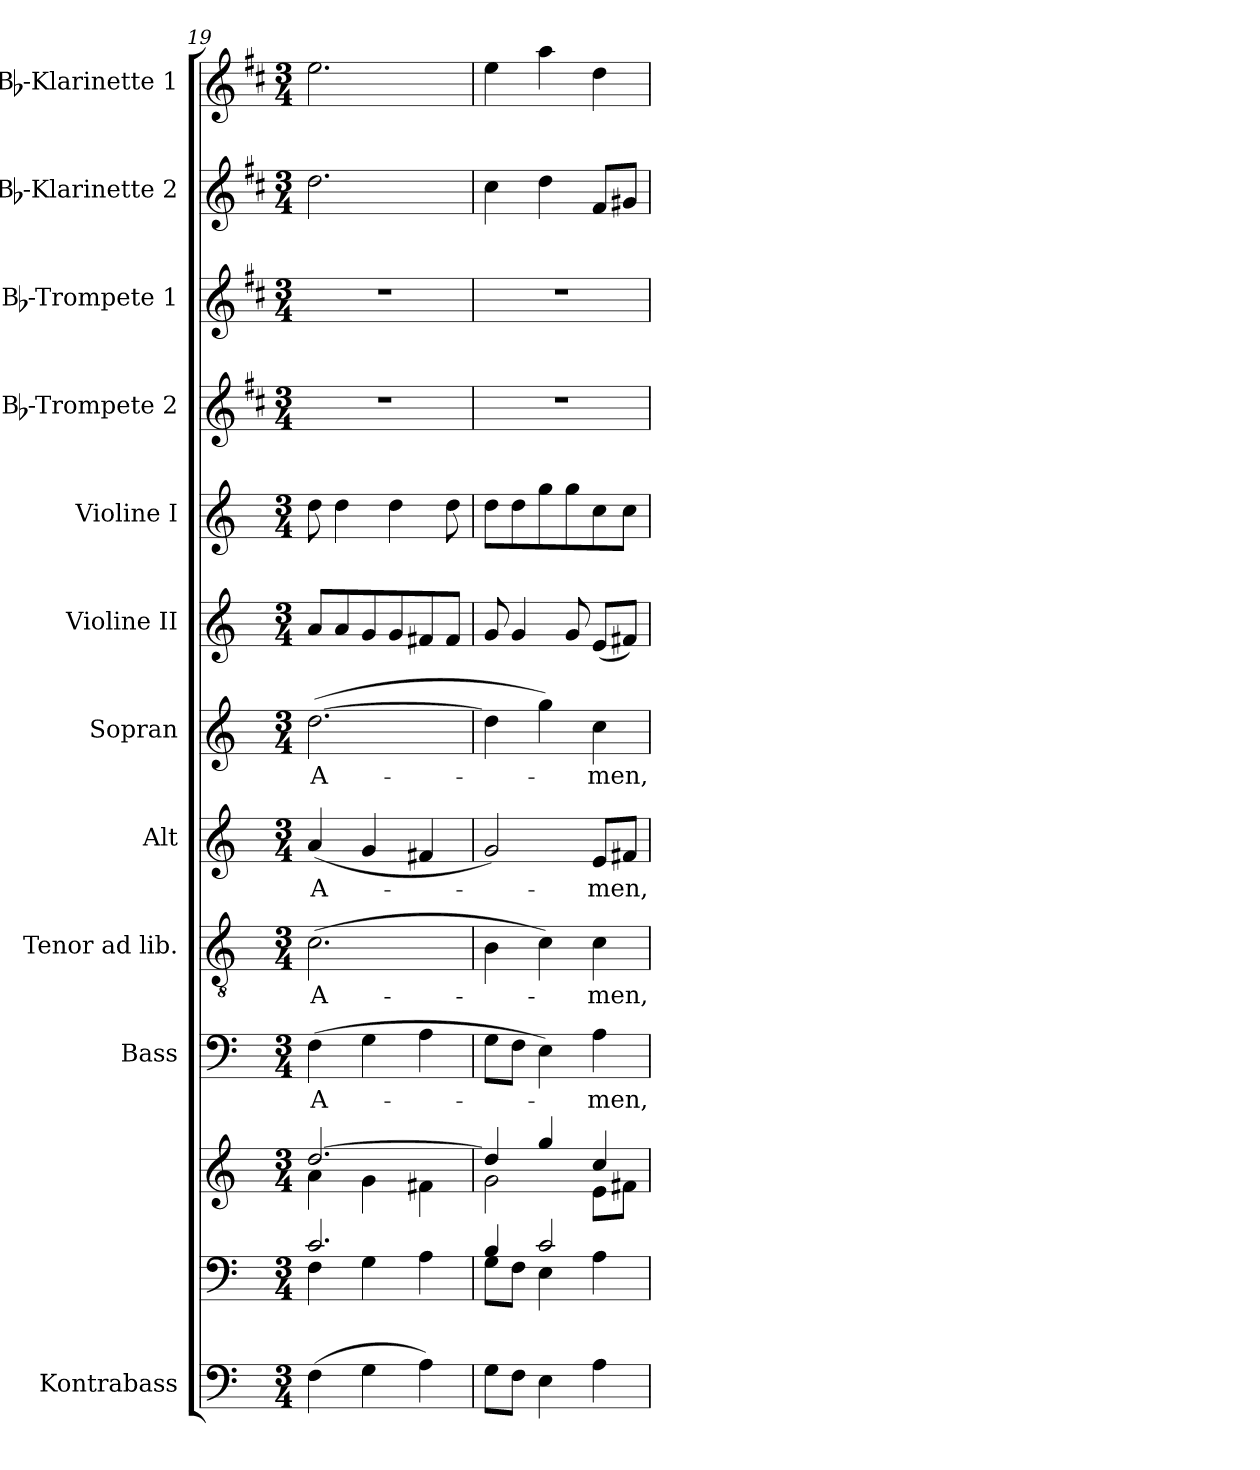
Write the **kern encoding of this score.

**kern	**kern	**kern	**kern	**text	**kern	**text	**kern	**text	**kern	**text	**kern	**kern	**kern	**kern	**kern	**kern
*part12	*part11	*part11	*part10	*part10	*part9	*part9	*part8	*part8	*part7	*part7	*part6	*part5	*part4	*part3	*part2	*part1
*staff13	*staff12	*staff11	*staff10	*staff10	*staff9	*staff9	*staff8	*staff8	*staff7	*staff7	*staff6	*staff5	*staff4	*staff3	*staff2	*staff1
*I"Kontrabass	*	*	*I"Bass	*	*I"Tenor ad lib.	*	*I"Alt	*	*I"Sopran	*	*I"Violine II	*I"Violine I	*I"Bb-Trompete 2	*I"Bb-Trompete 1	*I"Bb-Klarinette 2	*I"Bb-Klarinette 1
*I'Kb.	*	*	*I'B.	*	*I'T.	*	*I'A.	*	*I'S.	*	*I'Vl. II	*I'Vl. I	*I'Bb Trp. 2	*I'Bb Trp. 1	*I'Bb Kl. 2	*I'Bb Kl. 1
!!LO:PB:g=z
*clefF4	*clefF4	*clefG2	*clefF4	*	*clefGv2	*	*clefG2	*	*clefG2	*	*clefG2	*clefG2	*clefG2	*clefG2	*clefG2	*clefG2
*ITrd7c12	*	*	*	*	*	*	*	*	*	*	*	*	*ITrd1c2	*ITrd1c2	*ITrd1c2	*ITrd1c2
*k[]	*k[]	*k[]	*k[]	*	*k[]	*	*k[]	*	*k[]	*	*k[]	*k[]	*k[]	*k[]	*k[]	*k[]
*C:	*C:	*C:	*C:	*	*C:	*	*C:	*	*C:	*	*C:	*C:	*C:	*C:	*C:	*C:
*M3/4	*M3/4	*M3/4	*M3/4	*	*M3/4	*	*M3/4	*	*M3/4	*	*M3/4	*M3/4	*M3/4	*M3/4	*M3/4	*M3/4
=19	=19	=19	=19	=19	=19	=19	=19	=19	=19	=19	=19	=19	=19	=19	=19	=19
*	*^	*^	*	*	*	*	*	*	*	*	*	*	*	*	*	*
!	!	!	!	!	!	!LO:LY:b	!	!LO:LY:b	!	!LO:LY:b	!	!LO:LY:b	!	!	!	!	!	!
(>4FF\	2.c/	4F\	[>2.dd/	4a\	(>4F\	A-	(>2.c\	A-	(<4a/	A-	(>[2.dd\	A-	8a/L	8dd\	2.r	2.r	2.cc\	2.dd\
.	.	.	.	.	.	.	.	.	.	.	.	.	8a/	4dd\	.	.	.	.
4GG\	.	4G\	.	4g\	4G\	.	.	.	4g/	.	.	.	8g/	.	.	.	.	.
.	.	.	.	.	.	.	.	.	.	.	.	.	8g/	4dd\	.	.	.	.
4AA\)	.	4A\	.	4f#X\	4A\	.	.	.	4f#X/	.	.	.	8f#X/	.	.	.	.	.
.	.	.	.	.	.	.	.	.	.	.	.	.	8f#/J	8dd\	.	.	.	.
=20	=20	=20	=20	=20	=20	=20	=20	=20	=20	=20	=20	=20	=20	=20	=20	=20	=20	=20
8GG\L	4B/	8G\L	4dd/]	2g\	8G\L	.	4B\	.	2g/)	.	4dd\]	.	8g/	8dd\L	2.r	2.r	4b\	4dd\
8FF\J	.	8F\J	.	.	8F\J	.	.	.	.	.	.	.	4g/	8dd\	.	.	.	.
4EE\	2c/	4E\	4gg/	.	4E\)	.	4c\)	.	.	.	4gg\)	.	.	8gg\	.	.	4cc\	4gg\
.	.	.	.	.	.	.	.	.	.	.	.	.	8g/	8gg\	.	.	.	.
!	!	!	!	!	!	!LO:LY:b	!	!LO:LY:b	!	!LO:LY:b	!	!LO:LY:b	!	!	!	!	!	!
4AA\	.	4A\	4cc/	8e\L	4A\	-men,	4c\	-men,	8e/L	-men,	4cc\	-men,	(<8e/L	8cc\	.	.	8e/L	4cc\
.	.	.	.	8f#X\J	.	.	.	.	8f#X/J	.	.	.	8f#X/J)	8cc\J	.	.	8f#X/J	.
*	*v	*v	*	*	*	*	*	*	*	*	*	*	*	*	*	*	*	*
*	*	*v	*v	*	*	*	*	*	*	*	*	*	*	*	*	*	*
=	=	=	=	=	=	=	=	=	=	=	=	=	=	=	=	=
*-	*-	*-	*-	*-	*-	*-	*-	*-	*-	*-	*-	*-	*-	*-	*-	*-
